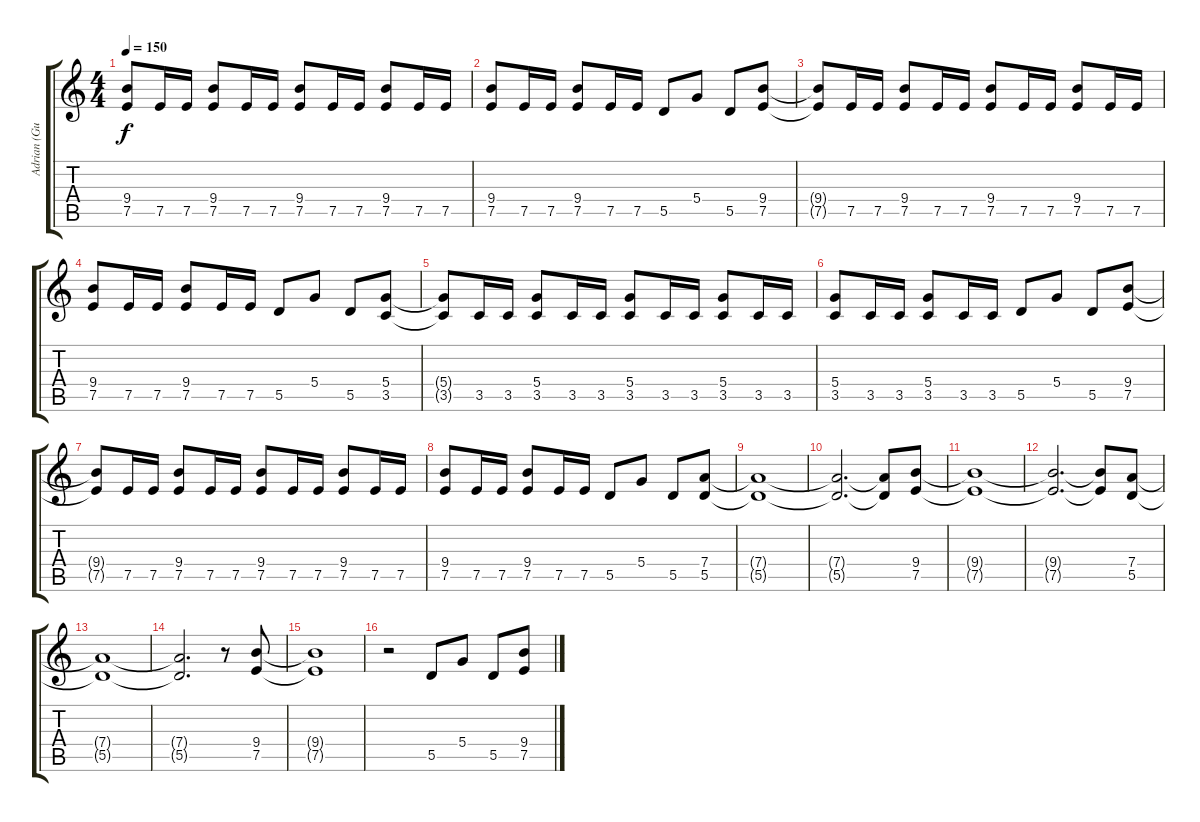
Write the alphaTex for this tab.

\track ("Adrian (Guitar 2)" "Adrian (Gu") {instrument distortionguitar}
\staff {score tabs}
\tuning (E4 B3 G3 D3 A2 E2) {hide}
\ts (4 4)
\tempo 150
\clef g2
\ks c
(9.4{t} 7.5{t}).8{dy f} 7.5.16 7.5.16 (9.4 7.5).8 7.5.16 7.5.16 (9.4 7.5).8 7.5.16 7.5.16 (9.4 7.5).8 7.5.16 7.5.16 |
(9.4 7.5).8 7.5.16 7.5.16 (9.4 7.5).8 7.5.16 7.5.16 5.5.8 5.4.8 5.5.8 (9.4 7.5).8 |
(9.4{t} 7.5{t}).8 7.5.16 7.5.16 (9.4 7.5).8 7.5.16 7.5.16 (9.4 7.5).8 7.5.16 7.5.16 (9.4 7.5).8 7.5.16 7.5.16 |
(9.4 7.5).8 7.5.16 7.5.16 (9.4 7.5).8 7.5.16 7.5.16 5.5.8 5.4.8 5.5.8 (5.4 3.5).8 |
(5.4{t} 3.5{t}).8 3.5.16 3.5.16 (5.4 3.5).8 3.5.16 3.5.16 (5.4 3.5).8 3.5.16 3.5.16 (5.4 3.5).8 3.5.16 3.5.16 |
(5.4 3.5).8 3.5.16 3.5.16 (5.4 3.5).8 3.5.16 3.5.16 5.5.8 5.4.8 5.5.8 (9.4 7.5).8 |
(9.4{t} 7.5{t}).8 7.5.16 7.5.16 (9.4 7.5).8 7.5.16 7.5.16 (9.4 7.5).8 7.5.16 7.5.16 (9.4 7.5).8 7.5.16 7.5.16 |
(9.4 7.5).8 7.5.16 7.5.16 (9.4 7.5).8 7.5.16 7.5.16 5.5.8 5.4.8 5.5.8 (7.4 5.5).8 |
(7.4{t} 5.5{t}).1 |
(7.4{t} 5.5{t}).2{d} (7.4{t} 5.5{t}).8 (9.4 7.5).8 |
(9.4{t} 7.5{t}).1 |
(9.4{t} 7.5{t}).2{d} (9.4{t} 7.5{t}).8 (7.4 5.5).8 |
(7.4{t} 5.5{t}).1 |
(7.4{t} 5.5{t}).2{d} r.8 (9.4 7.5).8 |
(9.4{t} 7.5{t}).1 |
r.2 5.5.8 5.4.8 5.5.8 (9.4 7.5).8
